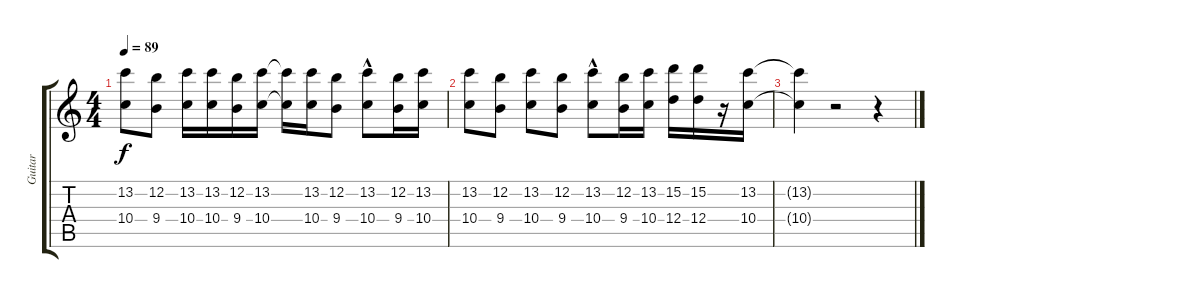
\track ("Guitar" "Guitar") {instrument overdrivenguitar}
\staff {score tabs}
\tuning (E4 B3 G3 D3 A2 E2) {hide}
\ts (4 4)
\tempo 89
\clef g2
\ks c
(13.2{t} 10.4{t}).8{dy f} (12.2 9.4).8 (13.2 10.4).16 (13.2 10.4).16 (12.2 9.4).16 (13.2 10.4).16 (13.2{t} 10.4{t}).16 (13.2 10.4).16 (12.2 9.4).8 (13.2{hac} 10.4).8 (12.2 9.4).16 (13.2 10.4).16 |
(13.2 10.4).8 (12.2 9.4).8 (13.2 10.4).8 (12.2 9.4).8 (13.2{hac} 10.4).8 (12.2 9.4).16 (13.2 10.4).16 (15.2 12.4).16 (15.2 12.4).16 r.16 (13.2 10.4).16 |
(13.2{t} 10.4{t}).4 r.2 r.4
